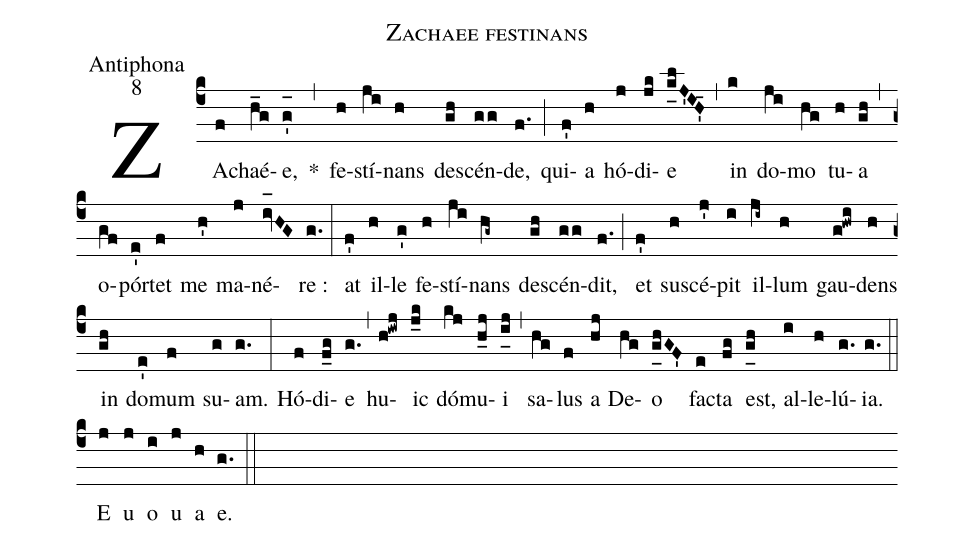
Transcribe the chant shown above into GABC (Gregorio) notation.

name:Zachaee festinans;
office-part:Antiphona;
mode:8;
%%
(c4) ZA(f)chaé(h_g)e,(g'_[oh:h]) *(,) fe(h)stí(ji)nans(h) de(gh)scén(gg)de,(f.) (;) qui(f')a(h) hó(j)di(jk)e(k_[uh:l]lJ'IH'_4) (,) in(k) do(ji)mo(hg) tu(h)a(gh) (,) o(gf)pór(e')tet(f) me(h') ma(j)né(iv_[oh:h]HG)re :(g.) (:) at(f') il(h)le(g') fe(h)stí(ji)nans(hg~) de(gh)scén(gg)dit,(f.) (;) et(f') sus(h)cé(j')pit(i) il(ji~)lum(h) gau(g!hwi)dens(h) in(gh) do(e')mum(f) su(g)am.(g.) (:) Hó(f)di(f_g)e(g.) (,) hu(h!iwj)ic(j_k) dó(kj)mu(h_j)i(i_[uh:l]j) (,) sa(hg)lus(f) a(hj) De(hg)o(g_[uh:l]hGF') fa(e)cta(fg) est,(g_[uh:l]h) al(i)le(h)lú(g.){ia}.(g.) (::) <eu>E(j) u(j) o(i) u(j) a(h) e.</eu>(g.) (::)
